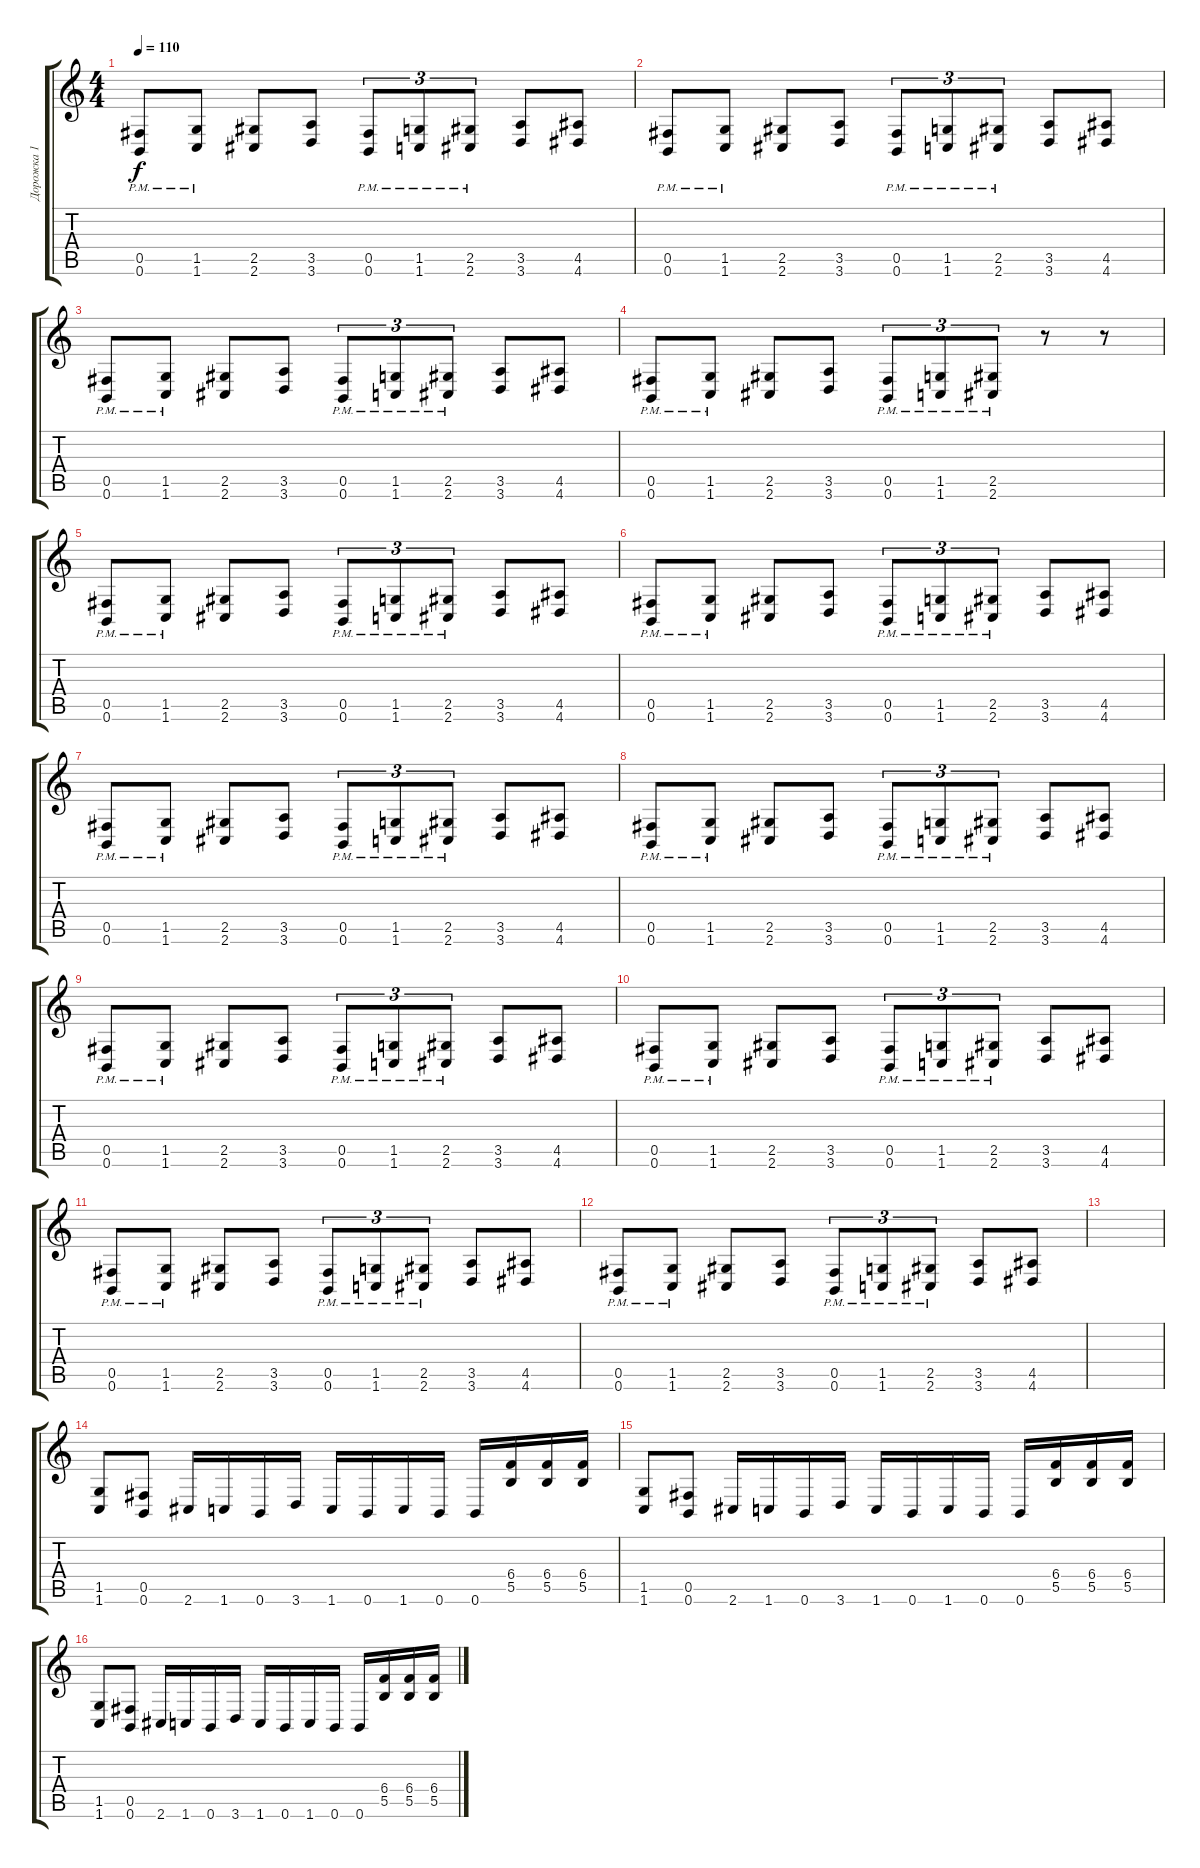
\track ("Дорожка 1" "Дорожка 1") {instrument distortionguitar}
\staff {score tabs}
\tuning (Db4 Ab3 E3 B2 Gb2 B1) {hide}
\ts (4 4)
\tempo 110
\clef g2
\ks c
(0.5{pm} 0.6).8{dy f instrument distortionguitar} (1.5{pm} 1.6).8 (2.5 2.6).8 (3.5 3.6).8 (0.5{pm} 0.6).8{tu (3 2)} (1.5{pm} 1.6).8{tu (3 2)} (2.5{pm} 2.6).8{tu (3 2)} (3.5 3.6).8 (4.5 4.6).8 |
(0.5{pm} 0.6).8 (1.5{pm} 1.6).8 (2.5 2.6).8 (3.5 3.6).8 (0.5{pm} 0.6).8{tu (3 2)} (1.5{pm} 1.6).8{tu (3 2)} (2.5{pm} 2.6).8{tu (3 2)} (3.5 3.6).8 (4.5 4.6).8 |
(0.5{pm} 0.6).8 (1.5{pm} 1.6).8 (2.5 2.6).8 (3.5 3.6).8 (0.5{pm} 0.6).8{tu (3 2)} (1.5{pm} 1.6).8{tu (3 2)} (2.5{pm} 2.6).8{tu (3 2)} (3.5 3.6).8 (4.5 4.6).8 |
(0.5{pm} 0.6).8 (1.5{pm} 1.6).8 (2.5 2.6).8 (3.5 3.6).8 (0.5{pm} 0.6).8{tu (3 2)} (1.5{pm} 1.6).8{tu (3 2)} (2.5{pm} 2.6).8{tu (3 2)} r.8 r.8 |
(0.5{pm} 0.6).8 (1.5{pm} 1.6).8 (2.5 2.6).8 (3.5 3.6).8 (0.5{pm} 0.6).8{tu (3 2)} (1.5{pm} 1.6).8{tu (3 2)} (2.5{pm} 2.6).8{tu (3 2)} (3.5 3.6).8 (4.5 4.6).8 |
(0.5{pm} 0.6).8 (1.5{pm} 1.6).8 (2.5 2.6).8 (3.5 3.6).8 (0.5{pm} 0.6).8{tu (3 2)} (1.5{pm} 1.6).8{tu (3 2)} (2.5{pm} 2.6).8{tu (3 2)} (3.5 3.6).8 (4.5 4.6).8 |
(0.5{pm} 0.6).8 (1.5{pm} 1.6).8 (2.5 2.6).8 (3.5 3.6).8 (0.5{pm} 0.6).8{tu (3 2)} (1.5{pm} 1.6).8{tu (3 2)} (2.5{pm} 2.6).8{tu (3 2)} (3.5 3.6).8 (4.5 4.6).8 |
(0.5{pm} 0.6).8 (1.5{pm} 1.6).8 (2.5 2.6).8 (3.5 3.6).8 (0.5{pm} 0.6).8{tu (3 2)} (1.5{pm} 1.6).8{tu (3 2)} (2.5{pm} 2.6).8{tu (3 2)} (3.5 3.6).8 (4.5 4.6).8 |
(0.5{pm} 0.6).8 (1.5{pm} 1.6).8 (2.5 2.6).8 (3.5 3.6).8 (0.5{pm} 0.6).8{tu (3 2)} (1.5{pm} 1.6).8{tu (3 2)} (2.5{pm} 2.6).8{tu (3 2)} (3.5 3.6).8 (4.5 4.6).8 |
(0.5{pm} 0.6).8 (1.5{pm} 1.6).8 (2.5 2.6).8 (3.5 3.6).8 (0.5{pm} 0.6).8{tu (3 2)} (1.5{pm} 1.6).8{tu (3 2)} (2.5{pm} 2.6).8{tu (3 2)} (3.5 3.6).8 (4.5 4.6).8 |
(0.5{pm} 0.6).8 (1.5{pm} 1.6).8 (2.5 2.6).8 (3.5 3.6).8 (0.5{pm} 0.6).8{tu (3 2)} (1.5{pm} 1.6).8{tu (3 2)} (2.5{pm} 2.6).8{tu (3 2)} (3.5 3.6).8 (4.5 4.6).8 |
(0.5{pm} 0.6).8 (1.5{pm} 1.6).8 (2.5 2.6).8 (3.5 3.6).8 (0.5{pm} 0.6).8{tu (3 2)} (1.5{pm} 1.6).8{tu (3 2)} (2.5{pm} 2.6).8{tu (3 2)} (3.5 3.6).8 (4.5 4.6).8 |
|
(1.5 1.6).8 (0.5 0.6).8 2.6.16 1.6.16 0.6.16 3.6.16 1.6.16 0.6.16 1.6.16 0.6.16 0.6.16 (6.4 5.5).16 (6.4 5.5).16 (6.4 5.5).16 |
(1.5 1.6).8 (0.5 0.6).8 2.6.16 1.6.16 0.6.16 3.6.16 1.6.16 0.6.16 1.6.16 0.6.16 0.6.16 (6.4 5.5).16 (6.4 5.5).16 (6.4 5.5).16 |
(1.5 1.6).8 (0.5 0.6).8 2.6.16 1.6.16 0.6.16 3.6.16 1.6.16 0.6.16 1.6.16 0.6.16 0.6.16 (6.4 5.5).16 (6.4 5.5).16 (6.4 5.5).16
